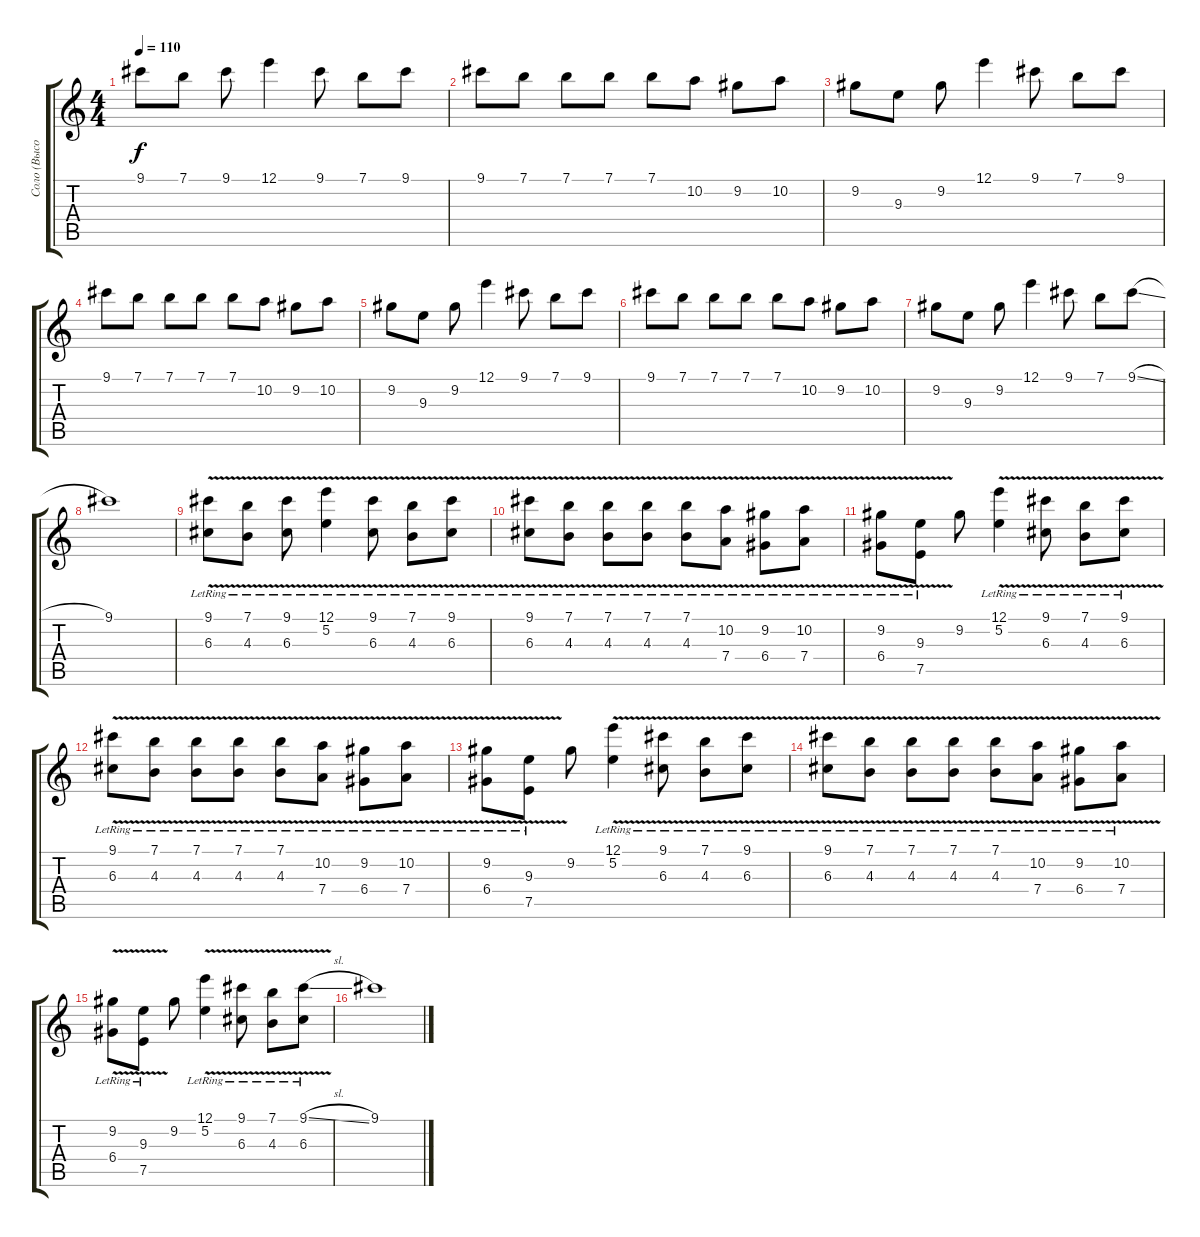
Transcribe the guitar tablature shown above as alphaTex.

\track ("Соло (Высокие тона)" "Соло (Высо") {instrument acousticguitarsteel}
\staff {score tabs}
\tuning (E4 B3 G3 D3 A2 E2) {hide}
\ts (4 4)
\tempo 110
\clef g2
\ks c
9.1.8{dy f instrument overdrivenguitar} 7.1.8 9.1.8 12.1.4 9.1.8 7.1.8 9.1.8 |
9.1.8 7.1.8 7.1.8 7.1.8 7.1.8 10.2.8 9.2.8 10.2.8 |
9.2.8{instrument overdrivenguitar} 9.3.8 9.2.8 12.1.4 9.1.8 7.1.8 9.1.8 |
9.1.8 7.1.8 7.1.8 7.1.8 7.1.8 10.2.8 9.2.8 10.2.8 |
9.2.8{instrument overdrivenguitar} 9.3.8 9.2.8 12.1.4 9.1.8 7.1.8 9.1.8 |
9.1.8 7.1.8 7.1.8 7.1.8 7.1.8 10.2.8 9.2.8 10.2.8 |
9.2.8{instrument overdrivenguitar} 9.3.8 9.2.8 12.1.4 9.1.8 7.1.8 9.1{sl}.8 |
9.1.1 |
(9.1 6.3{v lr}).8{instrument electricguitarclean} (7.1 4.3{v lr}).8 (9.1 6.3{v lr}).8 (12.1 5.2{v lr}).4 (9.1 6.3{v lr}).8 (7.1 4.3{v lr}).8 (9.1 6.3{v lr}).8 |
(9.1 6.3{v lr}).8 (7.1 4.3{v lr}).8 (7.1 4.3{v lr}).8 (7.1 4.3{v lr}).8 (7.1 4.3{v lr}).8 (10.2 7.4{v lr}).8 (9.2 6.4{v lr}).8 (10.2 7.4{v lr}).8 |
(9.2 6.4{v lr}).8{instrument electricguitarclean} (9.3 7.5{v lr}).8 9.2.8 (12.1 5.2{v lr}).4 (9.1 6.3{v lr}).8 (7.1 4.3{v lr}).8 (9.1 6.3{v lr}).8 |
(9.1 6.3{v lr}).8 (7.1 4.3{v lr}).8 (7.1 4.3{v lr}).8 (7.1 4.3{v lr}).8 (7.1 4.3{v lr}).8 (10.2 7.4{v lr}).8 (9.2 6.4{v lr}).8 (10.2 7.4{v lr}).8 |
(9.2 6.4{v lr}).8{instrument electricguitarclean} (9.3 7.5{v lr}).8 9.2.8 (12.1 5.2{v lr}).4 (9.1 6.3{v lr}).8 (7.1 4.3{v lr}).8 (9.1 6.3{v lr}).8 |
(9.1 6.3{v lr}).8 (7.1 4.3{v lr}).8 (7.1 4.3{v lr}).8 (7.1 4.3{v lr}).8 (7.1 4.3{v lr}).8 (10.2 7.4{v lr}).8 (9.2 6.4{v lr}).8 (10.2 7.4{v lr}).8 |
(9.2 6.4{v lr}).8{instrument electricguitarclean} (9.3 7.5{v lr}).8 9.2.8 (12.1 5.2{v lr}).4 (9.1 6.3{v lr}).8 (7.1 4.3{v lr}).8 (9.1{sl} 6.3{v lr}).8 |
9.1.1
